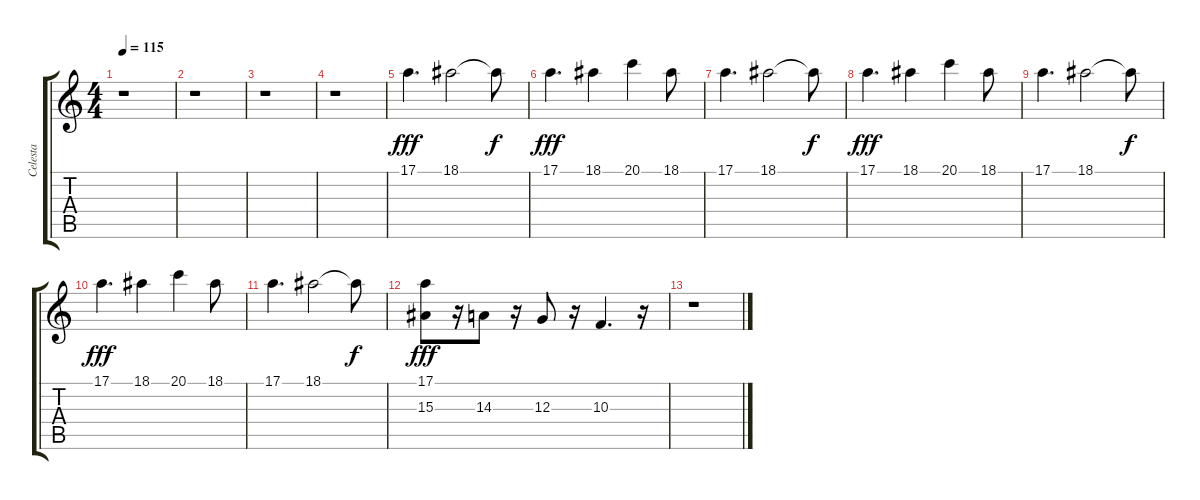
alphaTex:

\track ("Celesta" "Celesta") {instrument celesta}
\staff {score tabs}
\tuning (E4 B3 G3 D3 A2 E2) {hide}
\ts (4 4)
\tempo 115
\clef g2
\ks c
r.1{dy fff} |
r.1 |
r.1 |
r.1 |
17.1.4{d} 18.1.2 18.1{t}.8{dy f} |
17.1.4{d dy fff} 18.1.4 20.1.4 18.1.8 |
17.1.4{d} 18.1.2 18.1{t}.8{dy f} |
17.1.4{d dy fff} 18.1.4 20.1.4 18.1.8 |
17.1.4{d} 18.1.2 18.1{t}.8{dy f} |
17.1.4{d dy fff} 18.1.4 20.1.4 18.1.8 |
17.1.4{d} 18.1.2 18.1{t}.8{dy f} |
(17.1 15.3).8{dy fff} r.16 14.3.8 r.16 12.3.8 r.16 10.3.4{d} r.16 |
r.1
